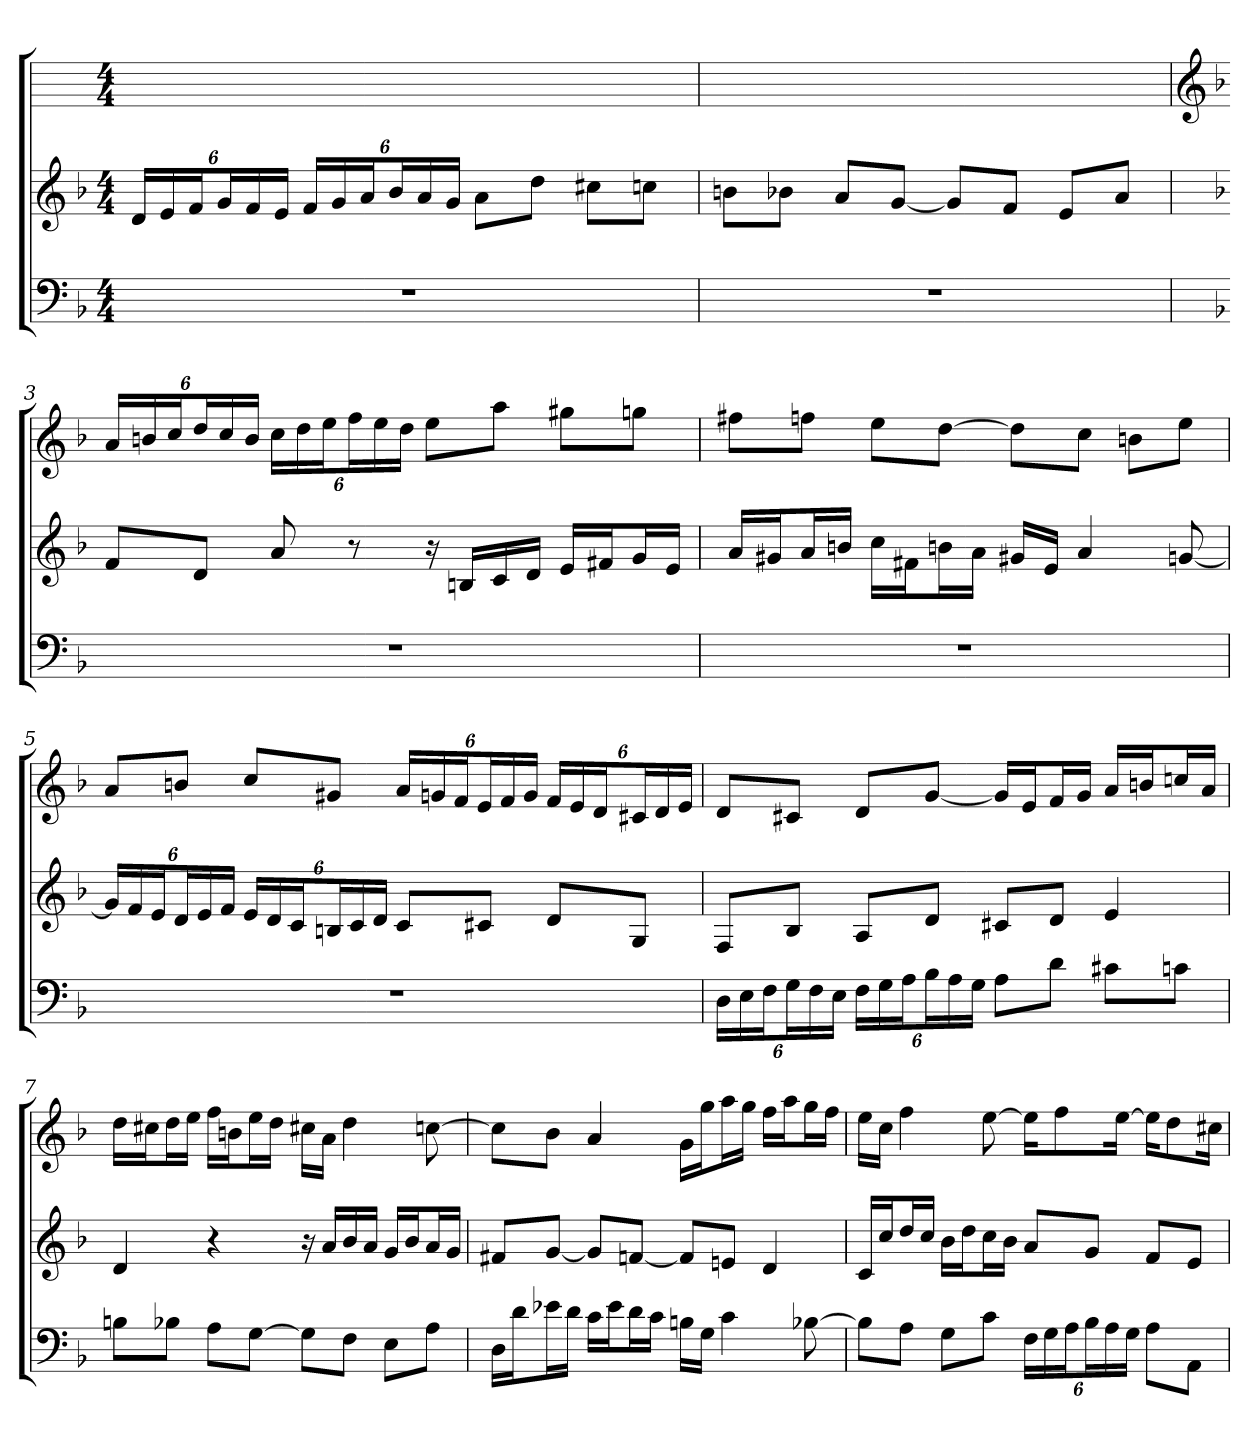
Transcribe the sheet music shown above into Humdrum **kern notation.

**kern	**kern	**kern
*part3	*part2	*part1
*staff3	*staff2	*staff1
*clefF4	*clefG2	*
*k[b-]	*k[b-]	*
*d:	*d:	*
*M4/4	*M4/4	*M4/4
*MM62	*MM62	*MM62
=1	=1	=1
1r	24d/LL	1ryy
.	24e/	.
.	24f/J	.
.	24g/L	.
.	24f/	.
.	24e/JJ	.
.	24f/LL	.
.	24g/	.
.	24a/J	.
.	24b-/L	.
.	24a/	.
.	24g/JJ	.
.	8a\L	.
.	8dd\J	.
.	8cc#X\L	.
.	8ccn\J	.
=2	=2	=2
1r	8bn\L	1ryy
.	8b-X\J	.
.	8a/L	.
.	[8g/J	.
.	8g/L]	.
.	8f/J	.
.	8e/L	.
.	8a/J	.
=3	=3	=3
*	*	*clefG2
*	*	*k[b-]
1r	8f/L	24a/LL
.	.	24bn/
.	.	24cc/J
.	8d/J	24dd/L
.	.	24cc/
.	.	24b/JJ
.	8a	24cc\LL
.	.	24dd\
.	.	24ee\J
.	8r	24ff\L
.	.	24ee\
.	.	24dd\JJ
.	16r	8ee\L
.	16Bn/LL	.
.	16c/	8aa\J
.	16d/JJ	.
.	16e/LL	8gg#X\L
.	16f#X/J	.
.	16g/L	8ggn\J
.	16e/JJ	.
=4	=4	=4
1r	16a/LL	8ff#X\L
.	16g#X/J	.
.	16a/L	8ffn\J
.	16bn/JJ	.
.	16cc\LL	8ee\L
.	16f#X\J	.
.	16bn\L	[8dd\J
.	16a\JJ	.
.	16g#X/LL	8dd\L]
.	16e/JJ	.
.	4a	8cc\J
.	.	8bn\L
.	[8gn	8ee\J
=5	=5	=5
1r	24g/LL]	8a/L
.	24f/	.
.	24e/J	.
.	24d/L	8bn/J
.	24e/	.
.	24f/JJ	.
.	24e/LL	8cc/L
.	24d/	.
.	24c/J	.
.	24Bn/L	8g#X/J
.	24c/	.
.	24d/JJ	.
.	8c/L	24a/LL
.	.	24gn/
.	.	24f/J
.	8c#X/J	24e/L
.	.	24f/
.	.	24g/JJ
.	8d/L	24f/LL
.	.	24e/
.	.	24d/J
.	8G/J	24c#X/L
.	.	24d/
.	.	24e/JJ
=6	=6	=6
24D\LL	8F/L	8d/L
24E\	.	.
24F\J	.	.
24G\L	8B-/J	8c#X/J
24F\	.	.
24E\JJ	.	.
24F\LL	8A/L	8d/L
24G\	.	.
24A\J	.	.
24B-\L	8d/J	[8g/J
24A\	.	.
24G\JJ	.	.
8A\L	8c#X/L	16g/LL]
.	.	16e/J
8d\J	8d/J	16f/L
.	.	16g/JJ
8c#X\L	4e	16a/LL
.	.	16bn/J
8cn\J	.	16ccn/L
.	.	16a/JJ
=7	=7	=7
8Bn\L	4d	16dd\LL
.	.	16cc#X\J
8B-X\J	.	16dd\L
.	.	16ee\JJ
8A\L	4r	16ff\LL
.	.	16bn\J
[8G\J	.	16ee\L
.	.	16dd\JJ
8G\L]	16r	16cc#X\LL
.	16a/LL	16a\JJ
8F\J	16b-/	4dd
.	16a/JJ	.
8E\L	16g/LL	.
.	16b-/J	.
8A\J	16a/L	[8ccn
.	16g/JJ	.
=8	=8	=8
16D\LL	8f#X/L	8cc\L]
16d\J	.	.
16e-X\L	[8g/J	8b-\J
16d\JJ	.	.
16c\LL	8g/L]	4a
16e-\J	.	.
16d\L	[8fn/J	.
16c\JJ	.	.
16Bn\LL	8f/L]	16g\LL
16G\JJ	.	16gg\J
4c	8en/J	16aa\L
.	.	16gg\JJ
.	4d	16ff\LL
.	.	16aa\J
[8B-X	.	16gg\L
.	.	16ff\JJ
=9	=9	=9
8B-\L]	16c/LL	16ee\LL
.	16cc/J	16cc\JJ
8A\J	16dd/L	4ff
.	16cc/JJ	.
8G\L	16b-\LL	.
.	16dd\J	.
8c\J	16cc\L	[8ee
.	16b-\JJ	.
24F\LL	8a/L	16ee\KL]
24G\	.	.
.	.	8ff\
24A\J	.	.
24B-\L	8g/J	.
24A\	.	.
.	.	[16ee\Jk
24G\JJ	.	.
8A\L	8f/L	16ee\KL]
.	.	8dd\
8AA\J	8e/J	.
.	.	16cc#X\Jk
=	=	=
*-	*-	*-
